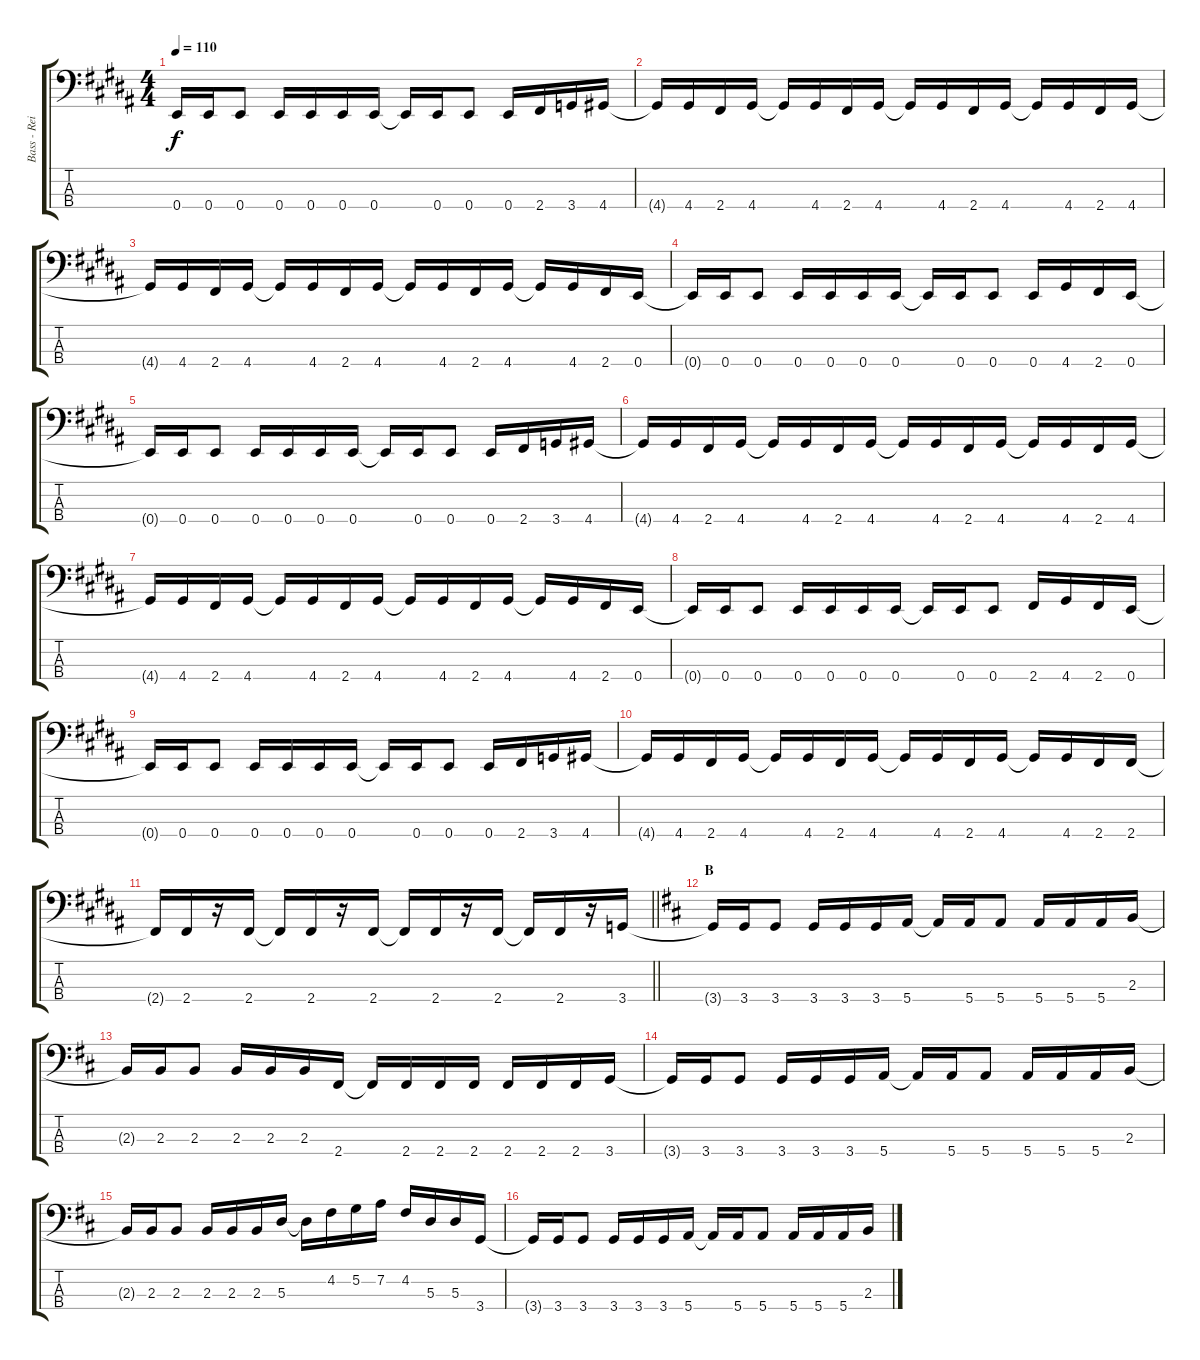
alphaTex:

\track ("Bass - Reita" "Bass - Rei") {instrument electricbasspick}
\staff {score tabs}
\tuning (G2 D2 A1 E1) {hide}
\ts (4 4)
\tempo 110
\clef f4
\ks b
0.4{t}.16{dy f} 0.4.16 0.4.8 0.4.16 0.4.16 0.4.16 0.4.16 0.4{t}.16 0.4.16 0.4.8 0.4.16 2.4.16 3.4.16 4.4.16 |
4.4{t}.16 4.4.16 2.4.16 4.4.16 4.4{t}.16 4.4.16 2.4.16 4.4.16 4.4{t}.16 4.4.16 2.4.16 4.4.16 4.4{t}.16 4.4.16 2.4.16 4.4.16 |
4.4{t}.16 4.4.16 2.4.16 4.4.16 4.4{t}.16 4.4.16 2.4.16 4.4.16 4.4{t}.16 4.4.16 2.4.16 4.4.16 4.4{t}.16 4.4.16 2.4.16 0.4.16 |
0.4{t}.16 0.4.16 0.4.8 0.4.16 0.4.16 0.4.16 0.4.16 0.4{t}.16 0.4.16 0.4.8 0.4.16 4.4.16 2.4.16 0.4.16 |
0.4{t}.16 0.4.16 0.4.8 0.4.16 0.4.16 0.4.16 0.4.16 0.4{t}.16 0.4.16 0.4.8 0.4.16 2.4.16 3.4.16 4.4.16 |
4.4{t}.16 4.4.16 2.4.16 4.4.16 4.4{t}.16 4.4.16 2.4.16 4.4.16 4.4{t}.16 4.4.16 2.4.16 4.4.16 4.4{t}.16 4.4.16 2.4.16 4.4.16 |
4.4{t}.16 4.4.16 2.4.16 4.4.16 4.4{t}.16 4.4.16 2.4.16 4.4.16 4.4{t}.16 4.4.16 2.4.16 4.4.16 4.4{t}.16 4.4.16 2.4.16 0.4.16 |
0.4{t}.16 0.4.16 0.4.8 0.4.16 0.4.16 0.4.16 0.4.16 0.4{t}.16 0.4.16 0.4.8 2.4.16 4.4.16 2.4.16 0.4.16 |
0.4{t}.16 0.4.16 0.4.8 0.4.16 0.4.16 0.4.16 0.4.16 0.4{t}.16 0.4.16 0.4.8 0.4.16 2.4.16 3.4.16 4.4.16 |
4.4{t}.16 4.4.16 2.4.16 4.4.16 4.4{t}.16 4.4.16 2.4.16 4.4.16 4.4{t}.16 4.4.16 2.4.16 4.4.16 4.4{t}.16 4.4.16 2.4.16 2.4.16 |
\barLineRight lightlight
2.4{t}.16 2.4.16 r.16 2.4.16 2.4{t}.16 2.4.16 r.16 2.4.16 2.4{t}.16 2.4.16 r.16 2.4.16 2.4{t}.16 2.4.16 r.16 3.4.16 |
\section ("" "B")
\ks d
3.4{t}.16 3.4.16 3.4.8 3.4.16 3.4.16 3.4.16 5.4.16 5.4{t}.16 5.4.16 5.4.8 5.4.16 5.4.16 5.4.16 2.3.16 |
2.3{t}.16 2.3.16 2.3.8 2.3.16 2.3.16 2.3.16 2.4.16 2.4{t}.16 2.4.16 2.4.16 2.4.16 2.4.16 2.4.16 2.4.16 3.4.16 |
3.4{t}.16 3.4.16 3.4.8 3.4.16 3.4.16 3.4.16 5.4.16 5.4{t}.16 5.4.16 5.4.8 5.4.16 5.4.16 5.4.16 2.3.16 |
2.3{t}.16 2.3.16 2.3.8 2.3.16 2.3.16 2.3.16 5.3.16 5.3{t}.16 4.2.16 5.2.16 7.2.16 4.2.16 5.3.16 5.3.16 3.4.16 |
3.4{t}.16 3.4.16 3.4.8 3.4.16 3.4.16 3.4.16 5.4.16 5.4{t}.16 5.4.16 5.4.8 5.4.16 5.4.16 5.4.16 2.3.16
